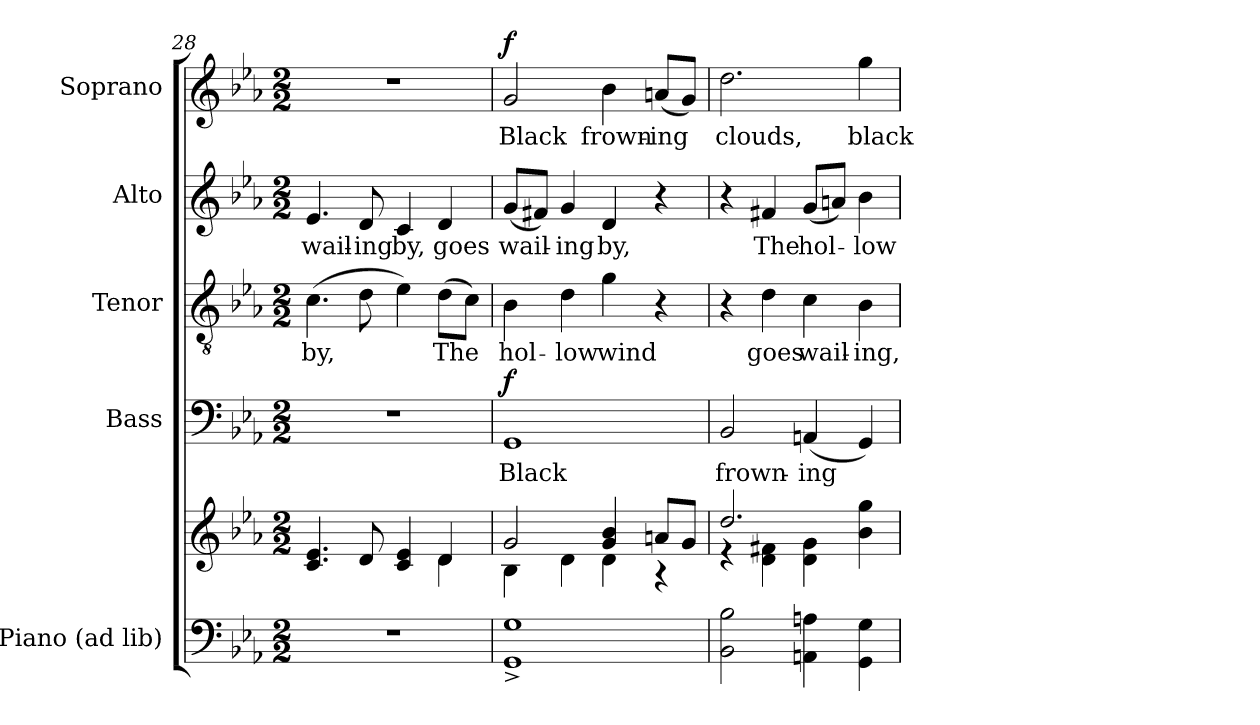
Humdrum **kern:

**kern	**kern	**kern	**text	**dynam	**kern	**text	**kern	**text	**kern	**text	**dynam
*part5	*part5	*part4	*part4	*part4	*part3	*part3	*part2	*part2	*part1	*part1	*part1
*staff6	*staff5	*staff4	*staff4	*staff4	*staff3	*staff3	*staff2	*staff2	*staff1	*staff1	*staff1
*I"Piano (ad lib)	*	*I"Bass	*	*	*I"Tenor	*	*I"Alto	*	*I"Soprano	*	*
*I'Pno.	*	*I'B.	*	*	*I'T.	*	*I'A.	*	*I'S.	*	*
*clefF4	*clefG2	*clefF4	*	*	*clefGv2	*	*clefG2	*	*clefG2	*	*
*	*	*	*	*	*ITrd7c12	*	*	*	*	*	*
*k[b-e-a-]	*k[b-e-a-]	*k[b-e-a-]	*	*	*k[b-e-a-]	*	*k[b-e-a-]	*	*k[b-e-a-]	*	*
*E-:	*E-:	*E-:	*	*	*E-:	*	*E-:	*	*E-:	*	*
*M2/2	*M2/2	*M2/2	*	*	*M2/2	*	*M2/2	*	*M2/2	*	*
=28	=28	=28	=28	=28	=28	=28	=28	=28	=28	=28	=28
*	*^	*	*	*	*	*	*	*	*	*	*
!	!	!	!	!	!	!	!LO:LY:b:color=#000000	!	!	!	!	!
!	!	!	!	!	!	!	!	!	!LO:LY:b:color=#000000	!	!	!
1r	2.ryy	4.ci/ 4.e-i	1r	.	.	(4.Ci\	by,	4.e-i/	wail-	1r	.	.
!	!	!	!	!	!	!	!	!	!LO:LY:b:color=#000000	!	!	!
.	.	8di/	.	.	.	8Di\	.	8di/	-ing	.	.	.
!	!	!	!	!	!	!	!	!	!LO:LY:b:color=#000000	!	!	!
.	.	4ci/ 4e-i	.	.	.	4E-i\)	.	4ci/	by,	.	.	.
!	!	!	!	!	!	!	!LO:LY:b:color=#000000	!	!	!	!	!
!	!	!	!	!	!	!	!	!	!LO:LY:b:color=#000000	!	!	!
.	4di/	4di\	.	.	.	(8Di\L	The	4di/	goes	.	.	.
.	.	.	.	.	.	8Ci\J)	.	.	.	.	.	.
=29	=29	=29	=29	=29	=29	=29	=29	=29	=29	=29	=29	=29
!	!	!	!	!LO:LY:b:color=#000000	!	!	!	!	!	!	!	!
!	!	!	!	!	!	!	!LO:LY:b:color=#000000	!	!	!	!	!
!	!	!	!	!	!	!	!	!	!LO:LY:b:color=#000000	!	!	!
!	!	!	!	!	!	!	!	!	!	!	!LO:LY:b:color=#000000	!
1GGi^ 1Gi^	2gi/	4B-i\	1GGi	Black	f	4BB-i\	hol-	(8gi/L	wail-	2gi/	Black	f
.	.	.	.	.	.	.	.	8f#Xi/J)	.	.	.	.
!	!	!	!	!	!	!	!LO:LY:b:color=#000000	!	!	!	!	!
!	!	!	!	!	!	!	!	!	!LO:LY:b:color=#000000	!	!	!
.	.	4di\	.	.	.	4Di\	-low	4gi/	-ing	.	.	.
!	!	!	!	!	!	!	!LO:LY:b:color=#000000	!	!	!	!	!
!	!	!	!	!	!	!	!	!	!LO:LY:b:color=#000000	!	!	!
!	!	!	!	!	!	!	!	!	!	!	!LO:LY:b:color=#000000	!
.	4gi/ 4b-i	4di\	.	.	.	4Gi\	wind	4di/	by,	4b-i\	frown-	.
!	!	!	!	!	!	!	!	!	!	!	!LO:LY:b:color=#000000	!
.	8ani/L	4r	.	.	.	4r	.	4r	.	(8ani/L	-ing	.
.	8gi/J	.	.	.	.	.	.	.	.	8gi/J)	.	.
=30	=30	=30	=30	=30	=30	=30	=30	=30	=30	=30	=30	=30
!	!	!	!	!LO:LY:b:color=#000000	!	!	!	!	!	!	!	!
!	!	!	!	!	!	!	!	!	!	!	!LO:LY:b:color=#000000	!
2BB-i\ 2B-i	2.ddi/	4r	2BB-i/	frown-	.	4r	.	4r	.	2.ddi\	clouds,	.
!	!	!	!	!	!	!	!LO:LY:b:color=#000000	!	!	!	!	!
!	!	!	!	!	!	!	!	!	!LO:LY:b:color=#000000	!	!	!
.	.	4di\ 4f#Xi	.	.	.	4Di\	goes	4f#Xi/	The	.	.	.
!	!	!	!	!LO:LY:b:color=#000000	!	!	!	!	!	!	!	!
!	!	!	!	!	!	!	!LO:LY:b:color=#000000	!	!	!	!	!
!	!	!	!	!	!	!	!	!	!LO:LY:b:color=#000000	!	!	!
4AAni\ 4Ani	.	4di\ 4gi	(4AAni/	-ing	.	4Ci\	wail-	(8gi/L	hol-	.	.	.
.	.	.	.	.	.	.	.	8ani/J)	.	.	.	.
!	!	!	!	!	!	!	!LO:LY:b:color=#000000	!	!	!	!	!
!	!	!	!	!	!	!	!	!	!LO:LY:b:color=#000000	!	!	!
!	!	!	!	!	!	!	!	!	!	!	!LO:LY:b:color=#000000	!
4GGi\ 4Gi	4ryy	4b-i\ 4ggi	4GGi/)	.	.	4BB-i\	-ing,	4b-i\	-low	4ggi\	black	.
*	*v	*v	*	*	*	*	*	*	*	*	*	*
=	=	=	=	=	=	=	=	=	=	=	=
*-	*-	*-	*-	*-	*-	*-	*-	*-	*-	*-	*-
